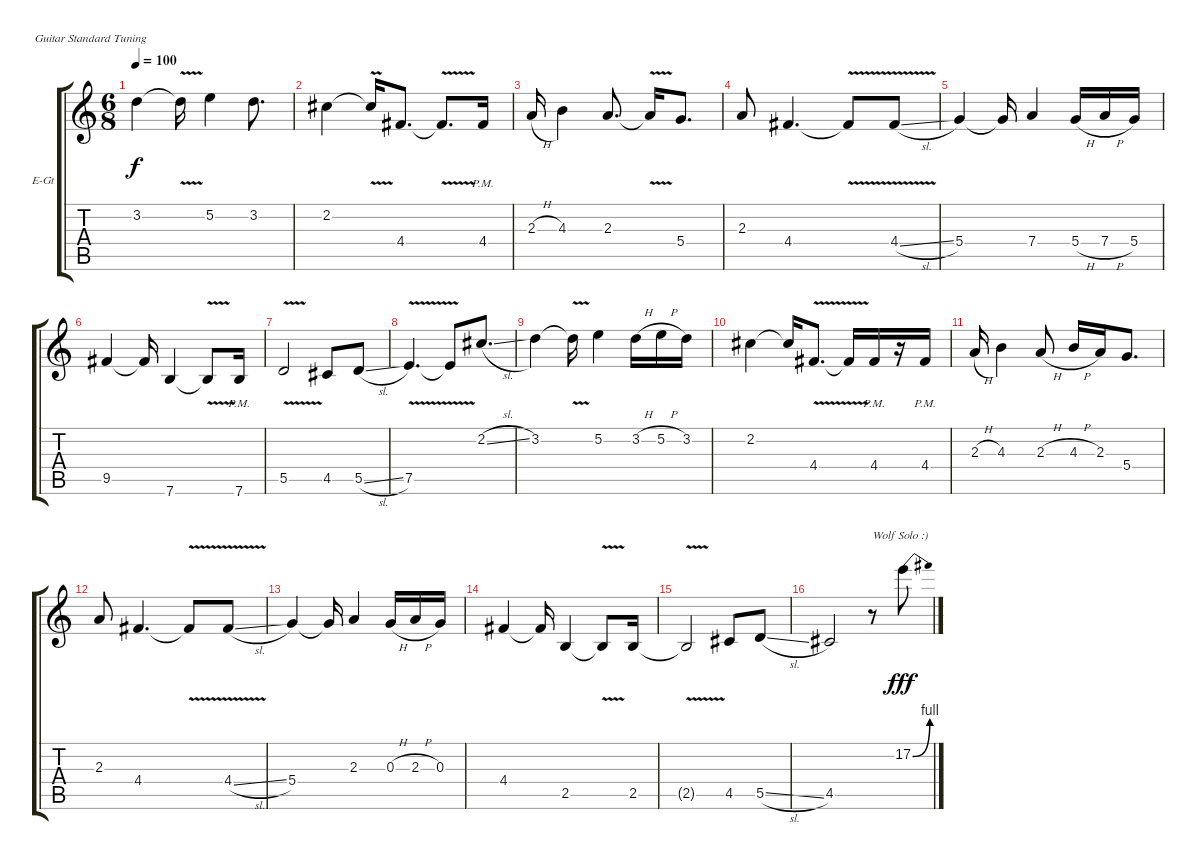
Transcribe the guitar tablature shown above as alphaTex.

\defaultSystemsLayout 4
\bracketExtendMode groupsimilarinstruments
\firstSystemTrackNameOrientation horizontal
\otherSystemsTrackNameOrientation horizontal
\track ("Wolf Hoffmann" "E-Gt") {instrument distortionguitar}
\staff {score tabs}
\tuning (E4 B3 G3 D3 A2 E2)
\ts (6 8)
\tempo 100
\clef g2
\ks c
3.2.4{dy f} 3.2{v t}.16 5.2.4 3.2.8{d} |
2.2.4 2.2{v t}.16 4.4.8{d} 4.4{v t}.8{d} 4.4{pm}.16 |
2.3{h}.16 4.3.4 2.3.8{d} 2.3{v t}.16 5.4.8{d} |
2.3.8 4.4.4{d} 4.4{v t}.8 4.4{v sl}.8 |
5.4.4 5.4{t}.16 7.4.4 5.4{h}.16 7.4{h}.16 5.4.16 |
9.5.4 9.5{t}.16 7.6.4 7.6{v t}.8 7.6{pm}.16 |
5.5{v}.2 4.5.8 5.5{sl}.8 |
7.5{v}.4{d} 7.5{v t}.8 2.2{sl}.8{d} |
3.2.4 3.2{v t}.16 5.2.4 3.2{h}.16 5.2{h}.16 3.2.16 |
2.2.4 2.2{t}.16 4.4{v}.8{d} 4.4{v t}.16 4.4{pm}.16 r.16 4.4{pm}.16 |
2.3{h}.16 4.3.4 2.3{h}.8 4.3{h}.16 2.3.16 5.4.8{d} |
2.3.8 4.4.4{d} 4.4{v t}.8 4.4{v sl}.8 |
5.4.4 5.4{t}.16 2.3.4 0.3{h}.16 2.3{h}.16 0.3.16 |
4.4.4 4.4{t}.16 2.5.4 2.5{v t}.8 2.5.16 |
2.5{v t}.2 4.5.8 5.5{sl}.8 |
4.5.2 r.8{txt "Wolf Solo :)"} 17.2{be (bend 0 0 59.4 4)}.8{dy fff}
